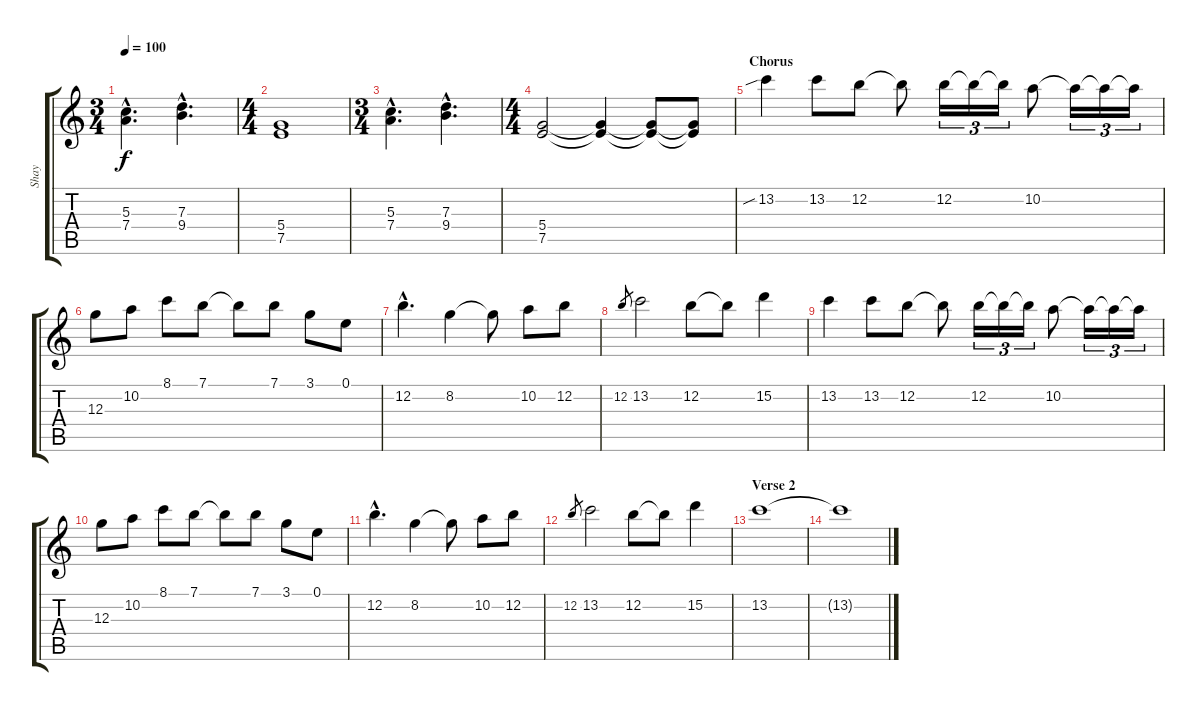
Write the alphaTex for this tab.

\track ("Shay" "Shay") {instrument distortionguitar}
\staff {score tabs}
\tuning (E4 B3 G3 D3 A2 E2) {hide}
\ts (3 4)
\tempo 100
\clef g2
\ks c
(5.3{hac} 7.4{hac}).4{d dy f} (7.3{hac} 9.4{hac}).4{d} |
\ts (4 4)
(5.4 7.5).1 |
\ts (3 4)
(5.3{hac} 7.4{hac}).4{d} (7.3{hac} 9.4{hac}).4{d} |
\ts (4 4)
(5.4 7.5).2 (5.4{t} 7.5{t}).4 (5.4{t} 7.5{t}).8 (5.4{t} 7.5{t}).8 |
\section ("" "Chorus")
13.2{sib}.4 13.2.8 12.2.8 12.2{t}.8 12.2.16{tu (3 2)} 12.2{t}.16{tu (3 2)} 12.2{t}.16{tu (3 2)} 10.2.8 10.2{t}.16{tu (3 2)} 10.2{t}.16{tu (3 2)} 10.2{t}.16{tu (3 2)} |
12.3.8 10.2.8 8.1.8 7.1.8 7.1{t}.8 7.1.8 3.1.8 0.1.8 |
12.2{hac}.4{d} 8.2.4 8.2{t}.8 10.2.8 12.2.8 |
12.2.8{gr} 13.2.2 12.2.8 12.2{t}.8 15.2.4 |
13.2.4 13.2.8 12.2.8 12.2{t}.8 12.2.16{tu (3 2)} 12.2{t}.16{tu (3 2)} 12.2{t}.16{tu (3 2)} 10.2.8 10.2{t}.16{tu (3 2)} 10.2{t}.16{tu (3 2)} 10.2{t}.16{tu (3 2)} |
12.3.8 10.2.8 8.1.8 7.1.8 7.1{t}.8 7.1.8 3.1.8 0.1.8 |
12.2{hac}.4{d} 8.2.4 8.2{t}.8 10.2.8 12.2.8 |
12.2.8{gr} 13.2.2 12.2.8 12.2{t}.8 15.2.4 |
\section ("" "Verse 2")
13.2.1{volume 3} |
13.2{t}.1
